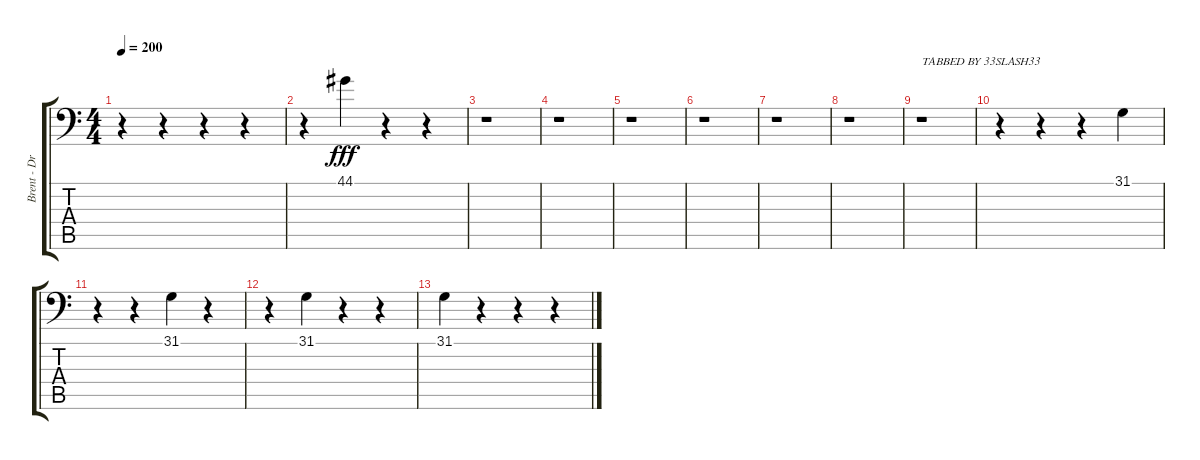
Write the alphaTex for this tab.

\track ("Brent - Drums" "Brent - Dr") {instrument acousticgrandpiano}
\staff {score tabs}
\tuning (C-1 C-1 C-1 C-1 C-1 C-1) {hide}
\ts (4 4)
\tempo 200
\clef f4
\ks c
r.4{dy fff} r.4 r.4 r.4 |
r.4 44.1.4 r.4 r.4 |
r.1 |
r.1 |
r.1 |
r.1 |
r.1 |
r.1 |
r.1{txt "TABBED BY 33SLASH33"} |
r.4 r.4 r.4 31.1.4 |
r.4 r.4 31.1.4 r.4 |
r.4 31.1.4 r.4 r.4 |
31.1.4 r.4 r.4 r.4
